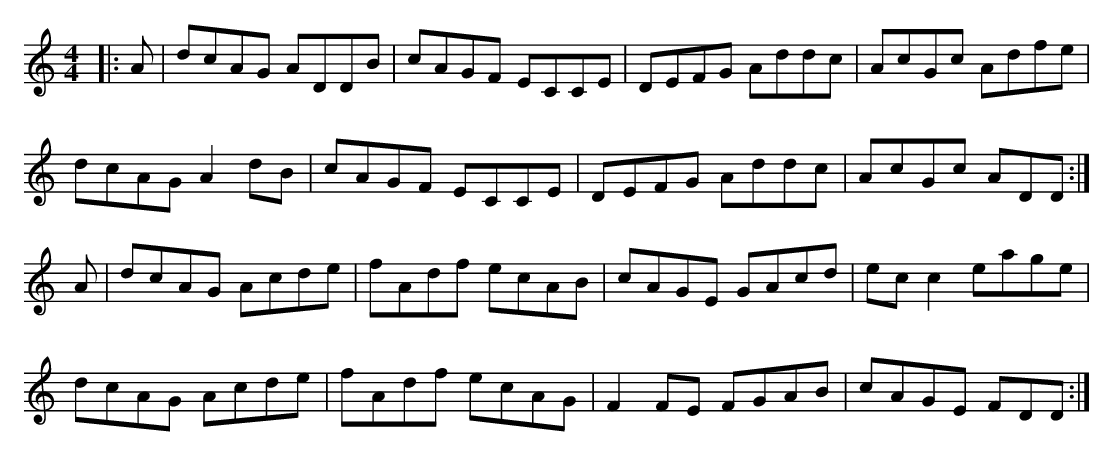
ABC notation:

X:1
M:4/4
K:Ddor
|:A|dcAG ADDB|cAGF ECCE|DEFG Addc|AcGc Adfe|
dcAG A2dB|cAGF ECCE|DEFG Addc|AcGc ADD:|
A|dcAG Acde|fAdf ecAB|cAGE GAcd|ecc2 eage|
dcAG Acde|fAdf ecAG|F2FE FGAB|cAGE FDD:|
